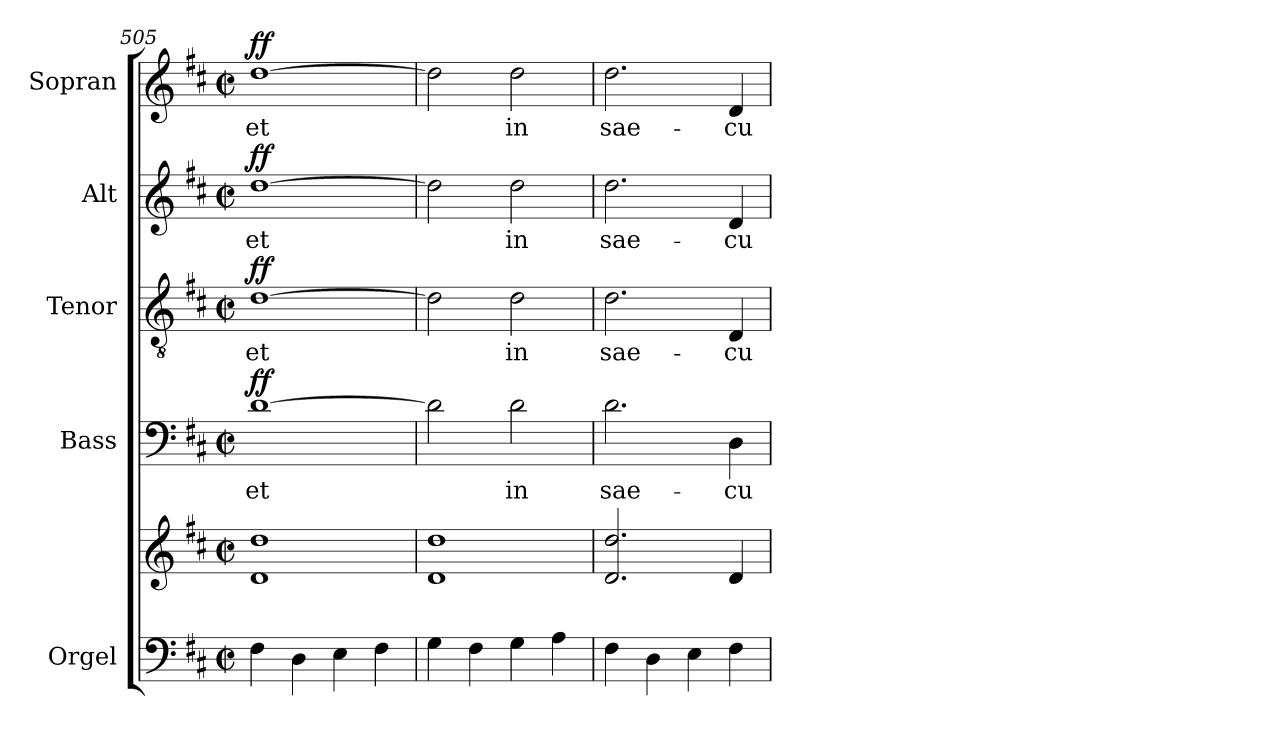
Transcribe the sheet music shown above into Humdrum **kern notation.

**kern	**kern	**kern	**text	**dynam	**kern	**text	**dynam	**kern	**text	**dynam	**kern	**text	**dynam
*part5	*part5	*part4	*part4	*part4	*part3	*part3	*part3	*part2	*part2	*part2	*part1	*part1	*part1
*staff6	*staff5	*staff4	*staff4	*staff4	*staff3	*staff3	*staff3	*staff2	*staff2	*staff2	*staff1	*staff1	*staff1
*I"Orgel	*	*I"Bass	*	*	*I"Tenor	*	*	*I"Alt	*	*	*I"Sopran	*	*
*I'Org.	*	*I'B.	*	*	*I'T.	*	*	*I'A.	*	*	*I'S.	*	*
*clefF4	*clefG2	*clefF4	*	*	*clefGv2	*	*	*clefG2	*	*	*clefG2	*	*
*k[f#c#]	*k[f#c#]	*k[f#c#]	*	*	*k[f#c#]	*	*	*k[f#c#]	*	*	*k[f#c#]	*	*
*D:	*D:	*D:	*	*	*D:	*	*	*D:	*	*	*D:	*	*
*M2/2	*M2/2	*M2/2	*	*	*M2/2	*	*	*M2/2	*	*	*M2/2	*	*
*met(c|)	*met(c|)	*met(c|)	*	*	*met(c|)	*	*	*met(c|)	*	*	*met(c|)	*	*
=505	=505	=505	=505	=505	=505	=505	=505	=505	=505	=505	=505	=505	=505
!	!	!	!LO:LY:b	!LO:DY:a	!	!LO:LY:b	!LO:DY:a	!	!LO:LY:b	!LO:DY:a	!	!LO:LY:b	!LO:DY:a
4F#\	1d 1dd	[1d	et	ff	[1d	et	ff	[1dd	et	ff	[1dd	et	ff
4D\	.	.	.	.	.	.	.	.	.	.	.	.	.
4E\	.	.	.	.	.	.	.	.	.	.	.	.	.
4F#\	.	.	.	.	.	.	.	.	.	.	.	.	.
=506	=506	=506	=506	=506	=506	=506	=506	=506	=506	=506	=506	=506	=506
4G\	1d 1dd	2d\]	.	.	2d\]	.	.	2dd\]	.	.	2dd\]	.	.
4F#\	.	.	.	.	.	.	.	.	.	.	.	.	.
!	!	!	!LO:LY:b	!	!	!LO:LY:b	!	!	!LO:LY:b	!	!	!LO:LY:b	!
4G\	.	2d\	in	.	2d\	in	.	2dd\	in	.	2dd\	in	.
4A\	.	.	.	.	.	.	.	.	.	.	.	.	.
=507	=507	=507	=507	=507	=507	=507	=507	=507	=507	=507	=507	=507	=507
!	!	!	!LO:LY:b	!	!	!LO:LY:b	!	!	!LO:LY:b	!	!	!LO:LY:b	!
4F#\	2.d/ 2.dd/	2.d\	sae-	.	2.d\	sae-	.	2.dd\	sae-	.	2.dd\	sae-	.
4D\	.	.	.	.	.	.	.	.	.	.	.	.	.
4E\	.	.	.	.	.	.	.	.	.	.	.	.	.
!	!	!	!LO:LY:b	!	!	!LO:LY:b	!	!	!LO:LY:b	!	!	!LO:LY:b	!
4F#\	4d/	4D\	-cu-	.	4D/	-cu-	.	4d/	-cu-	.	4d/	-cu-	.
=	=	=	=	=	=	=	=	=	=	=	=	=	=
*-	*-	*-	*-	*-	*-	*-	*-	*-	*-	*-	*-	*-	*-
